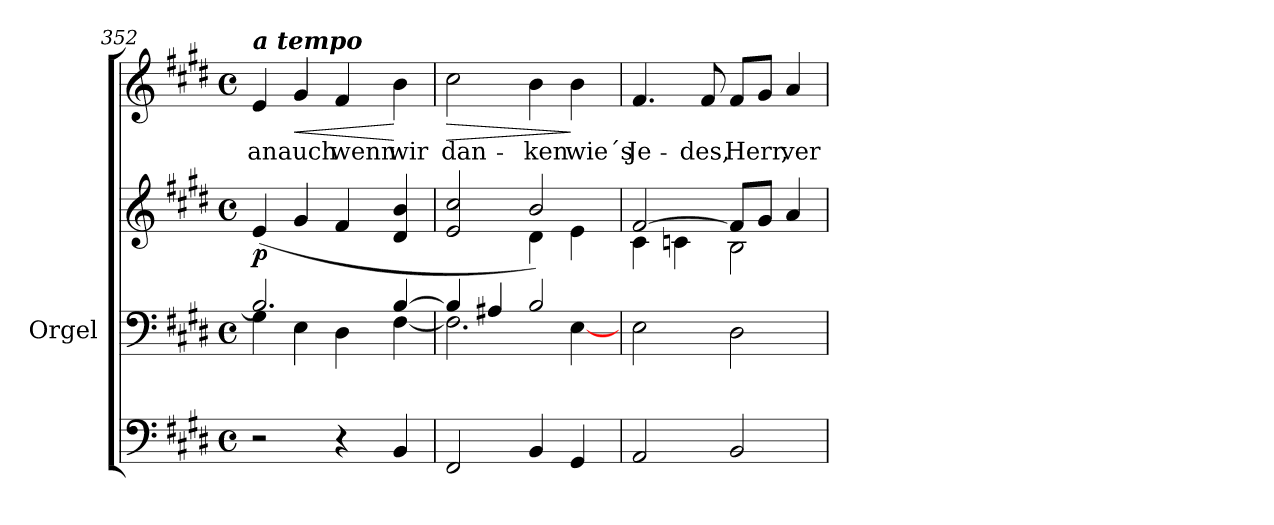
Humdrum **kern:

**kern	**kern	**kern	**dynam	**kern	**text	**dynam
*part3	*part2	*part2	*part2	*part1	*part1	*part1
*staff4	*staff3	*staff2	*staff2/3	*staff1	*staff1	*staff1
*	*I"Orgel	*	*	*	*	*
*	*I'Org.	*	*	*	*	*
*clefF4	*clefF4	*clefG2	*	*clefG2	*	*
*k[f#c#g#d#]	*k[f#c#g#d#]	*k[f#c#g#d#]	*	*k[f#c#g#d#]	*	*
*E:	*E:	*E:	*	*E:	*	*
*M4/4	*M4/4	*M4/4	*	*M4/4	*	*
*met(c)	*met(c)	*met(c)	*	*met(c)	*	*
=352	=352	=352	=352	=352	=352	=352
*	*^	*	*	*	*	*
!	!	!	!	!	!LO:TX:a:Bi:t=a tempo	!	!
!	!	!	!	!LO:DY:b	!	!LO:LY:b	!
2r	2.B/]	4G#\	(4e/	p	4e/	an	.
!	!	!	!	!	!	!LO:LY:b	!LO:HP:b
.	.	4E\	4g#/	.	4g#/	auch	<
!	!	!	!	!	!	!LO:LY:b	!
4r	.	4D#\	4f#/	.	4f#/	wenn	.
!	!	!	!	!	!	!LO:LY:b	!
4BB/	[>4B/	[<4F#\	4d#/ 4b/	.	4b\	wir	[
=353	=353	=353	=353	=353	=353	=353	=353
*	*	*	*^	*	*	*	*
!	!	!	!	!	!	!	!LO:LY:b	!LO:HP:b
2FF#/	4B/]	2.F#\]	2e/ 2cc#/	2ryy	.	2cc#\	dan-	>
.	4A#X/	.	.	.	.	.	.	.
!	!	!	!	!	!	!	!LO:LY:b	!
4BB/	2B/	.	2b/)	4d#\	.	4b\	-ken	.
!	!	!	!	!	!	!	!LO:LY:b	!
4GG#/	.	[<4E\	.	4e\	.	4b\	wie´s	]
!!LO:LB:g=z
=354	=354	=354	=354	=354	=354	=354	=354	=354
!	!	!	!	!	!	!	!LO:LY:b	!
*	*v	*v	*	*	*	*	*	*
2AA/	2E\	[>2f#/	4c#\	.	4.f#/	Je-	.
.	.	.	4cn\	.	.	.	.
!	!	!	!	!	!	!LO:LY:b	!
.	.	.	.	.	8f#/	-des,	.
!	!	!	!	!	!	!LO:LY:b	!
2BB/	2D#\	8f#/L]	2B\	.	8f#/L	Herr,	.
.	.	8g#/J	.	.	8g#/J	.	.
!	!	!	!	!	!	!LO:LY:b	!
.	.	4a/	.	.	4a/	ver-	.
*	*	*v	*v	*	*	*	*
=	=	=	=	=	=	=
*-	*-	*-	*-	*-	*-	*-
